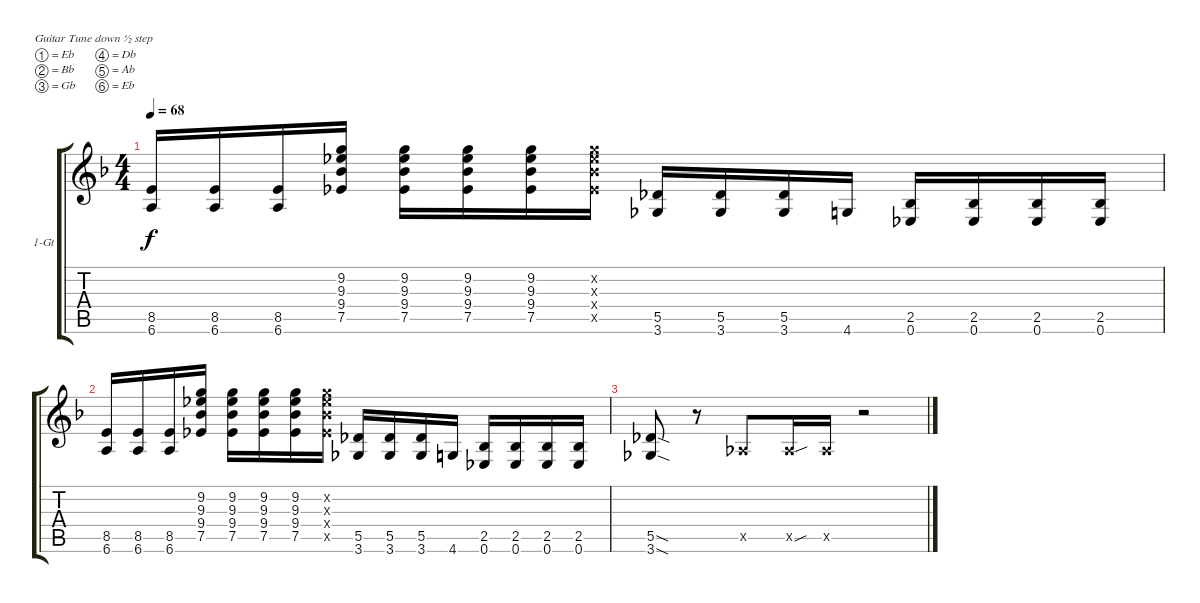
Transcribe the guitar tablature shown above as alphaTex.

\defaultSystemsLayout 4
\bracketExtendMode groupsimilarinstruments
\firstSystemTrackNameOrientation horizontal
\otherSystemsTrackNameOrientation horizontal
\track ("1 Guitar" "1-Gt") {instrument electricguitarclean}
\staff {score tabs}
\tuning (Eb4 Bb3 Gb3 Db3 Ab2 Eb2)
\ts (4 4)
\tempo 68
\clef g2
\ks f
(6.6 8.5).16{dy f} (6.6 8.5).16 (6.6 8.5).16 (7.5 9.4 9.3 9.2).16 (7.5 9.4 9.3 9.2).16 (7.5 9.4 9.3 9.2).16 (7.5 9.3 9.4 9.2).16 (7.5{x} 9.3{x} 9.4{x} 9.2{x}).16 (3.6 5.5).16 (3.6 5.5).16 (3.6 5.5).16 4.6.16 (0.6 2.5).16 (0.6 2.5).16 (0.6 2.5).16 (0.6 2.5).16 |
(6.6 8.5).16 (6.6 8.5).16 (6.6 8.5).16 (7.5 9.4 9.3 9.2).16 (7.5 9.4 9.3 9.2).16 (7.5 9.4 9.3 9.2).16 (7.5 9.3 9.4 9.2).16 (7.5{x} 9.3{x} 9.4{x} 9.2{x}).16 (3.6 5.5).16 (3.6 5.5).16 (3.6 5.5).16 4.6.16 (0.6 2.5).16 (0.6 2.5).16 (0.6 2.5).16 (0.6 2.5).16 |
(3.6{sod} 5.5{sod}).8 r.8 0.5{x}.8 0.5{sou x}.16 0.5{x}.16 r.2
